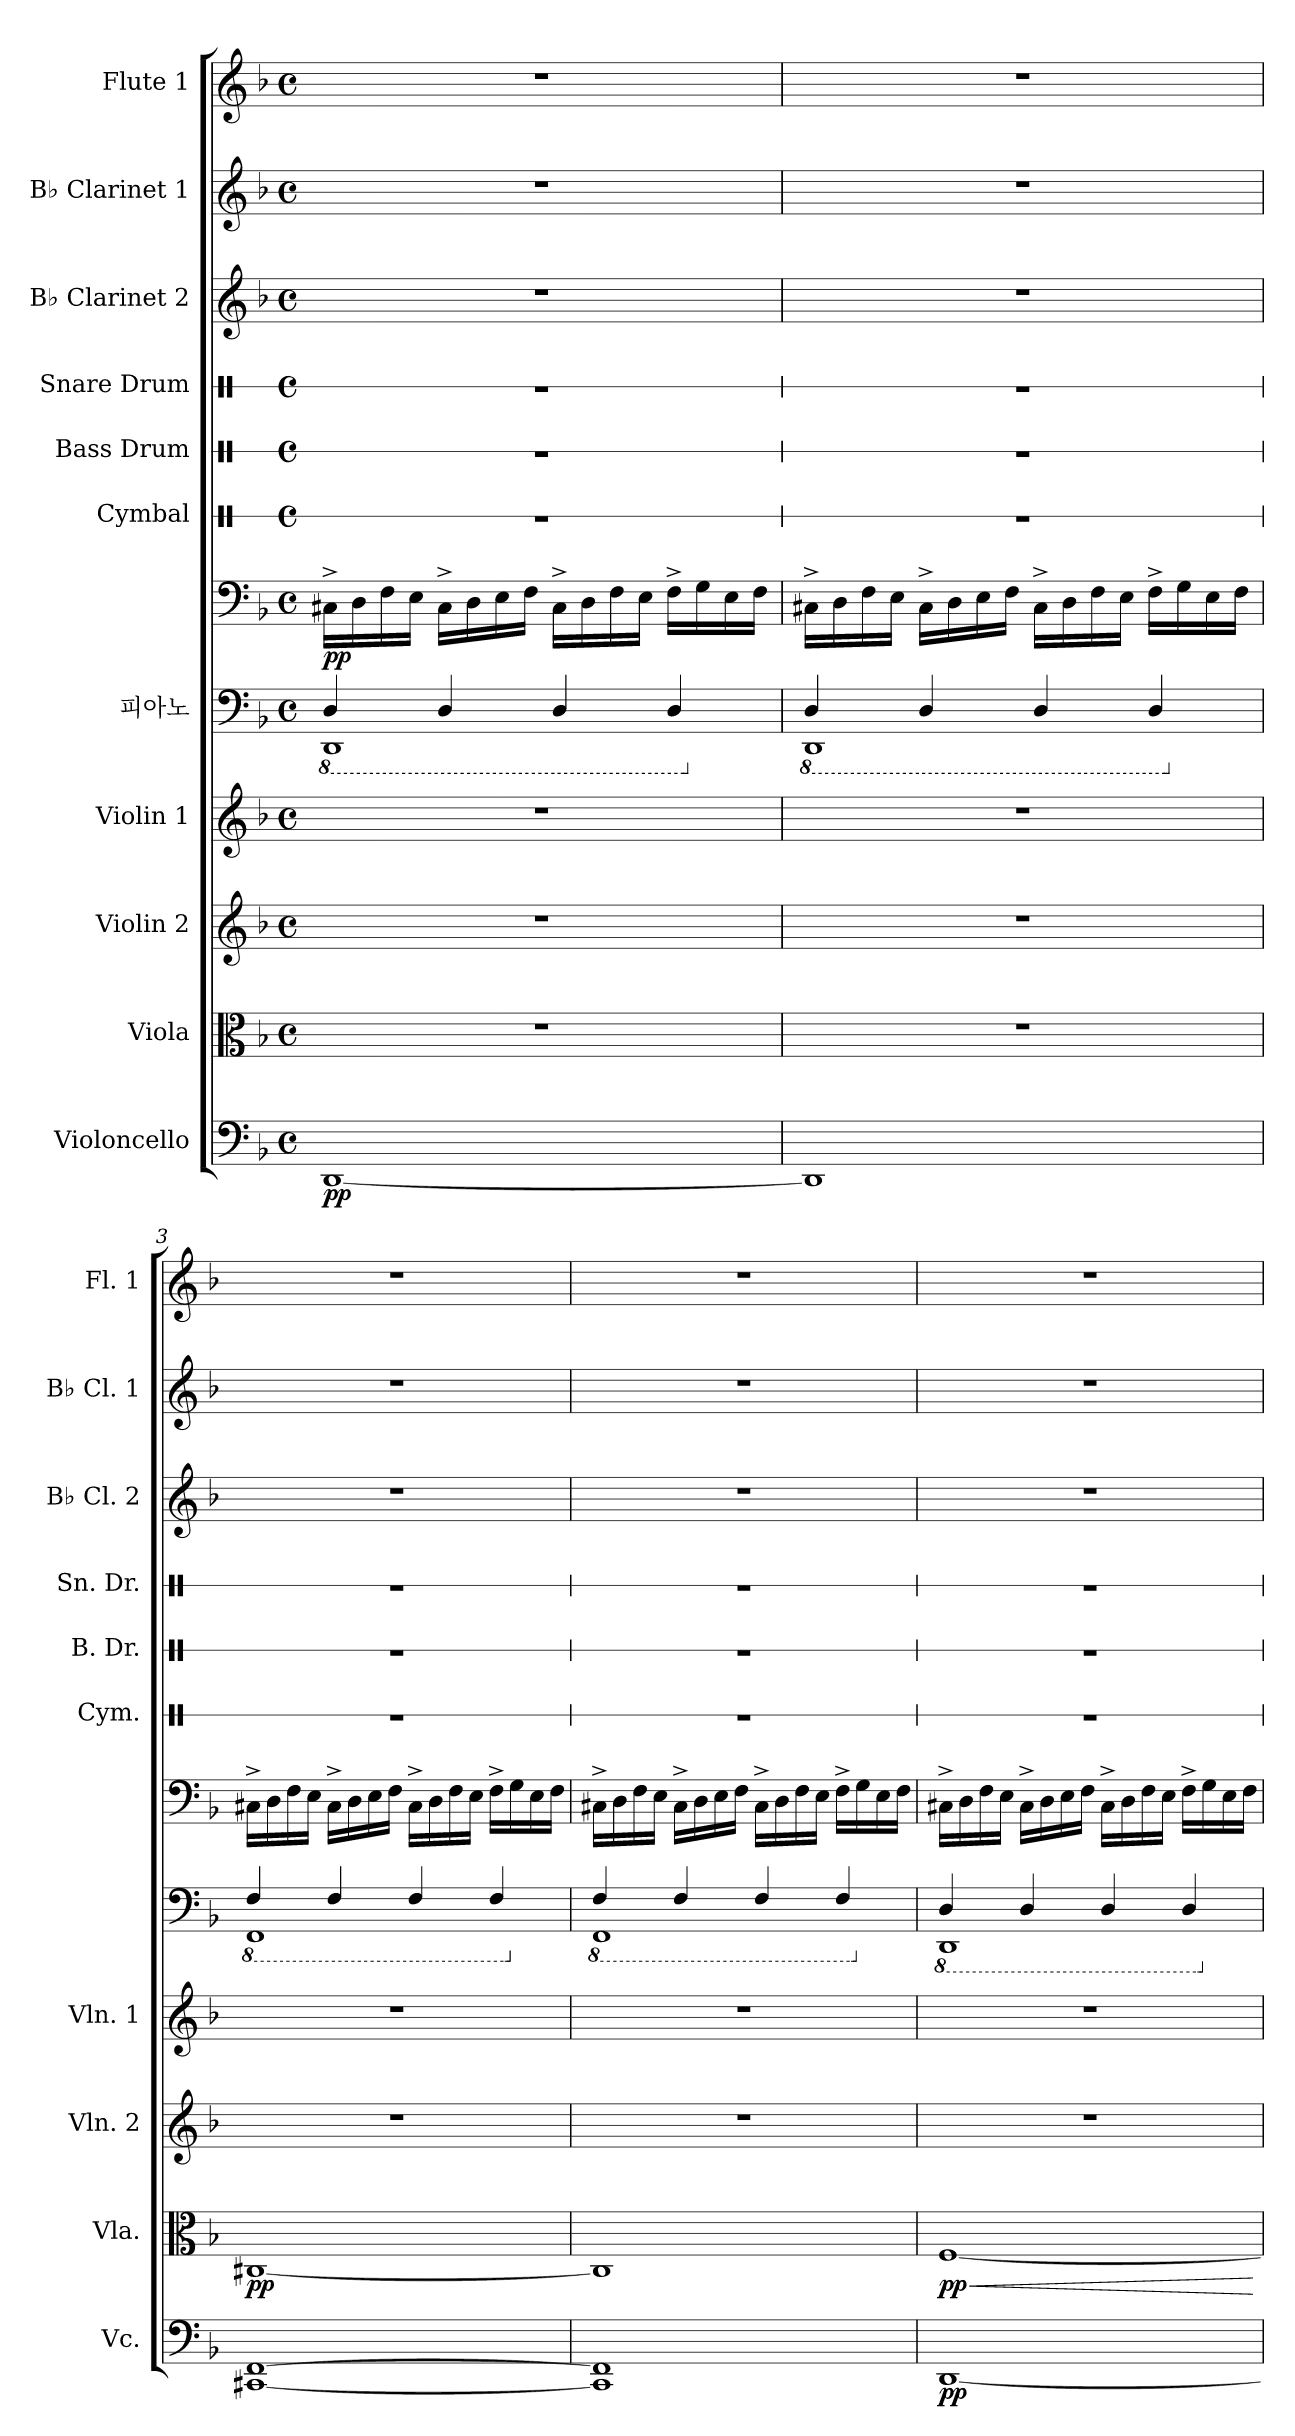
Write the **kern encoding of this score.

**kern	**dynam	**kern	**dynam	**kern	**kern	**kern	**kern	**dynam	**kern	**kern	**kern	**kern	**kern	**kern
*part11	*part11	*part10	*part10	*part9	*part8	*part7	*part7	*part7	*part6	*part5	*part4	*part3	*part2	*part1
*staff12	*staff12	*staff11	*staff11	*staff10	*staff9	*staff8	*staff7	*staff7/8	*staff6	*staff5	*staff4	*staff3	*staff2	*staff1
*I"Violoncello	*	*I"Viola	*	*I"Violin 2	*I"Violin 1	*I"피아노	*	*	*I"Cymbal	*I"Bass Drum	*I"Snare Drum	*I"B♭ Clarinet 2	*I"B♭ Clarinet 1	*I"Flute 1
*I'Vc.	*	*I'Vla.	*	*I'Vln. 2	*I'Vln. 1	*	*	*	*I'Cym.	*I'B. Dr.	*I'Sn. Dr.	*I'B♭ Cl. 2	*I'B♭ Cl. 1	*I'Fl. 1
*	*	*	*	*	*	*	*	*	*stria1	*stria1	*stria1	*	*	*
*clefF4	*	*clefC3	*	*clefG2	*clefG2	*clefF4	*clefF4	*	*clefX	*clefX	*clefX	*clefG2	*clefG2	*clefG2
*	*	*	*	*	*	*	*	*	*	*	*	*ITrd1c2	*ITrd1c2	*
*k[b-]	*	*k[b-]	*	*k[b-]	*k[b-]	*k[b-]	*k[b-]	*	*k[]	*k[]	*k[]	*k[b-e-a-]	*k[b-e-a-]	*k[b-]
*M4/4	*	*M4/4	*	*M4/4	*M4/4	*M4/4	*M4/4	*	*M4/4	*M4/4	*M4/4	*M4/4	*M4/4	*M4/4
*met(c)	*	*met(c)	*	*met(c)	*met(c)	*met(c)	*met(c)	*	*met(c)	*met(c)	*met(c)	*met(c)	*met(c)	*met(c)
*MM95	*	*MM95	*	*MM95	*MM95	*MM95	*MM95	*	*MM95	*MM95	*MM95	*MM95	*MM95	*MM95
*	*	*	*	*	*	*8ba	*	*	*	*	*	*	*	*
=1	=1	=1	=1	=1	=1	=1	=1	=1	=1	=1	=1	=1	=1	=1
*	*	*	*	*	*	*^	*	*	*	*	*	*	*	*
!	!LO:DY:b	!	!	!	!	!	!	!	!LO:DY:b	!	!	!	!	!	!
[1DD	pp	1r	.	1r	1r	4DD/	1DDD	16C#X^\LL	pp	1r	1r	1r	1r	1r	1r
.	.	.	.	.	.	.	.	16D\	.	.	.	.	.	.	.
.	.	.	.	.	.	.	.	16F\	.	.	.	.	.	.	.
.	.	.	.	.	.	.	.	16E\JJ	.	.	.	.	.	.	.
.	.	.	.	.	.	4DD/	.	16C#^\LL	.	.	.	.	.	.	.
.	.	.	.	.	.	.	.	16D\	.	.	.	.	.	.	.
.	.	.	.	.	.	.	.	16E\	.	.	.	.	.	.	.
.	.	.	.	.	.	.	.	16F\JJ	.	.	.	.	.	.	.
.	.	.	.	.	.	4DD/	.	16C#^\LL	.	.	.	.	.	.	.
.	.	.	.	.	.	.	.	16D\	.	.	.	.	.	.	.
.	.	.	.	.	.	.	.	16F\	.	.	.	.	.	.	.
.	.	.	.	.	.	.	.	16E\JJ	.	.	.	.	.	.	.
.	.	.	.	.	.	4DD/	.	16F^\LL	.	.	.	.	.	.	.
.	.	.	.	.	.	.	.	16G\	.	.	.	.	.	.	.
.	.	.	.	.	.	.	.	16E\	.	.	.	.	.	.	.
.	.	.	.	.	.	.	.	16F\JJ	.	.	.	.	.	.	.
=2	=2	=2	=2	=2	=2	=2	=2	=2	=2	=2	=2	=2	=2	=2	=2
*	*	*	*	*	*	*X8ba	*	*	*	*	*	*	*	*	*
*	*	*	*	*	*	*8ba	*	*	*	*	*	*	*	*	*
1DD]	.	1r	.	1r	1r	4DD/	1DDD	16C#X^\LL	.	1r	1r	1r	1r	1r	1r
.	.	.	.	.	.	.	.	16D\	.	.	.	.	.	.	.
.	.	.	.	.	.	.	.	16F\	.	.	.	.	.	.	.
.	.	.	.	.	.	.	.	16E\JJ	.	.	.	.	.	.	.
.	.	.	.	.	.	4DD/	.	16C#^\LL	.	.	.	.	.	.	.
.	.	.	.	.	.	.	.	16D\	.	.	.	.	.	.	.
.	.	.	.	.	.	.	.	16E\	.	.	.	.	.	.	.
.	.	.	.	.	.	.	.	16F\JJ	.	.	.	.	.	.	.
.	.	.	.	.	.	4DD/	.	16C#^\LL	.	.	.	.	.	.	.
.	.	.	.	.	.	.	.	16D\	.	.	.	.	.	.	.
.	.	.	.	.	.	.	.	16F\	.	.	.	.	.	.	.
.	.	.	.	.	.	.	.	16E\JJ	.	.	.	.	.	.	.
.	.	.	.	.	.	4DD/	.	16F^\LL	.	.	.	.	.	.	.
.	.	.	.	.	.	.	.	16G\	.	.	.	.	.	.	.
.	.	.	.	.	.	.	.	16E\	.	.	.	.	.	.	.
.	.	.	.	.	.	.	.	16F\JJ	.	.	.	.	.	.	.
=3	=3	=3	=3	=3	=3	=3	=3	=3	=3	=3	=3	=3	=3	=3	=3
*	*	*	*	*	*	*X8ba	*	*	*	*	*	*	*	*	*
*	*	*	*	*	*	*8ba	*	*	*	*	*	*	*	*	*
!	!	!	!LO:DY:b	!	!	!	!	!	!	!	!	!	!	!	!
[1CC#X [1FF	.	[1C#X	pp	1r	1r	4FF/	1FFF	16C#X^\LL	.	1r	1r	1r	1r	1r	1r
.	.	.	.	.	.	.	.	16D\	.	.	.	.	.	.	.
.	.	.	.	.	.	.	.	16F\	.	.	.	.	.	.	.
.	.	.	.	.	.	.	.	16E\JJ	.	.	.	.	.	.	.
.	.	.	.	.	.	4FF/	.	16C#^\LL	.	.	.	.	.	.	.
.	.	.	.	.	.	.	.	16D\	.	.	.	.	.	.	.
.	.	.	.	.	.	.	.	16E\	.	.	.	.	.	.	.
.	.	.	.	.	.	.	.	16F\JJ	.	.	.	.	.	.	.
.	.	.	.	.	.	4FF/	.	16C#^\LL	.	.	.	.	.	.	.
.	.	.	.	.	.	.	.	16D\	.	.	.	.	.	.	.
.	.	.	.	.	.	.	.	16F\	.	.	.	.	.	.	.
.	.	.	.	.	.	.	.	16E\JJ	.	.	.	.	.	.	.
.	.	.	.	.	.	4FF/	.	16F^\LL	.	.	.	.	.	.	.
.	.	.	.	.	.	.	.	16G\	.	.	.	.	.	.	.
.	.	.	.	.	.	.	.	16E\	.	.	.	.	.	.	.
.	.	.	.	.	.	.	.	16F\JJ	.	.	.	.	.	.	.
=4	=4	=4	=4	=4	=4	=4	=4	=4	=4	=4	=4	=4	=4	=4	=4
*	*	*	*	*	*	*X8ba	*	*	*	*	*	*	*	*	*
*	*	*	*	*	*	*8ba	*	*	*	*	*	*	*	*	*
1CC#] 1FF]	.	1C#]	.	1r	1r	4FF/	1FFF	16C#X^\LL	.	1r	1r	1r	1r	1r	1r
.	.	.	.	.	.	.	.	16D\	.	.	.	.	.	.	.
.	.	.	.	.	.	.	.	16F\	.	.	.	.	.	.	.
.	.	.	.	.	.	.	.	16E\JJ	.	.	.	.	.	.	.
.	.	.	.	.	.	4FF/	.	16C#^\LL	.	.	.	.	.	.	.
.	.	.	.	.	.	.	.	16D\	.	.	.	.	.	.	.
.	.	.	.	.	.	.	.	16E\	.	.	.	.	.	.	.
.	.	.	.	.	.	.	.	16F\JJ	.	.	.	.	.	.	.
.	.	.	.	.	.	4FF/	.	16C#^\LL	.	.	.	.	.	.	.
.	.	.	.	.	.	.	.	16D\	.	.	.	.	.	.	.
.	.	.	.	.	.	.	.	16F\	.	.	.	.	.	.	.
.	.	.	.	.	.	.	.	16E\JJ	.	.	.	.	.	.	.
.	.	.	.	.	.	4FF/	.	16F^\LL	.	.	.	.	.	.	.
.	.	.	.	.	.	.	.	16G\	.	.	.	.	.	.	.
.	.	.	.	.	.	.	.	16E\	.	.	.	.	.	.	.
.	.	.	.	.	.	.	.	16F\JJ	.	.	.	.	.	.	.
=5	=5	=5	=5	=5	=5	=5	=5	=5	=5	=5	=5	=5	=5	=5	=5
!	!	!	!LO:HP:b	!	!	!	!	!	!	!	!	!	!	!	!
*	*	*	*	*	*	*X8ba	*	*	*	*	*	*	*	*	*
*	*	*	*	*	*	*8ba	*	*	*	*	*	*	*	*	*
!	!LO:DY:b	!	!LO:DY:n=1:b	!	!	!	!	!	!	!	!	!	!	!	!
[1DD	pp	[1F	< pp	1r	1r	4DD/	1DDD	16C#X^\LL	.	1r	1r	1r	1r	1r	1r
.	.	.	.	.	.	.	.	16D\	.	.	.	.	.	.	.
.	.	.	.	.	.	.	.	16F\	.	.	.	.	.	.	.
.	.	.	.	.	.	.	.	16E\JJ	.	.	.	.	.	.	.
.	.	.	.	.	.	4DD/	.	16C#^\LL	.	.	.	.	.	.	.
.	.	.	.	.	.	.	.	16D\	.	.	.	.	.	.	.
.	.	.	.	.	.	.	.	16E\	.	.	.	.	.	.	.
.	.	.	.	.	.	.	.	16F\JJ	.	.	.	.	.	.	.
.	.	.	.	.	.	4DD/	.	16C#^\LL	.	.	.	.	.	.	.
.	.	.	.	.	.	.	.	16D\	.	.	.	.	.	.	.
.	.	.	.	.	.	.	.	16F\	.	.	.	.	.	.	.
.	.	.	.	.	.	.	.	16E\JJ	.	.	.	.	.	.	.
.	.	.	.	.	.	4DD/	.	16F^\LL	.	.	.	.	.	.	.
.	.	.	.	.	.	.	.	16G\	.	.	.	.	.	.	.
.	.	.	.	.	.	.	.	16E\	.	.	.	.	.	.	.
.	.	.	.	.	.	.	.	16F\JJ	.	.	.	.	.	.	.
*	*	*	*	*	*	*v	*v	*	*	*	*	*	*	*	*
.	.	.	[	.	.	.	.	.	.	.	.	.	.	.
*	*	*	*	*	*	*X8ba	*	*	*	*	*	*	*	*
=	=	=	=	=	=	=	=	=	=	=	=	=	=	=
*-	*-	*-	*-	*-	*-	*-	*-	*-	*-	*-	*-	*-	*-	*-
